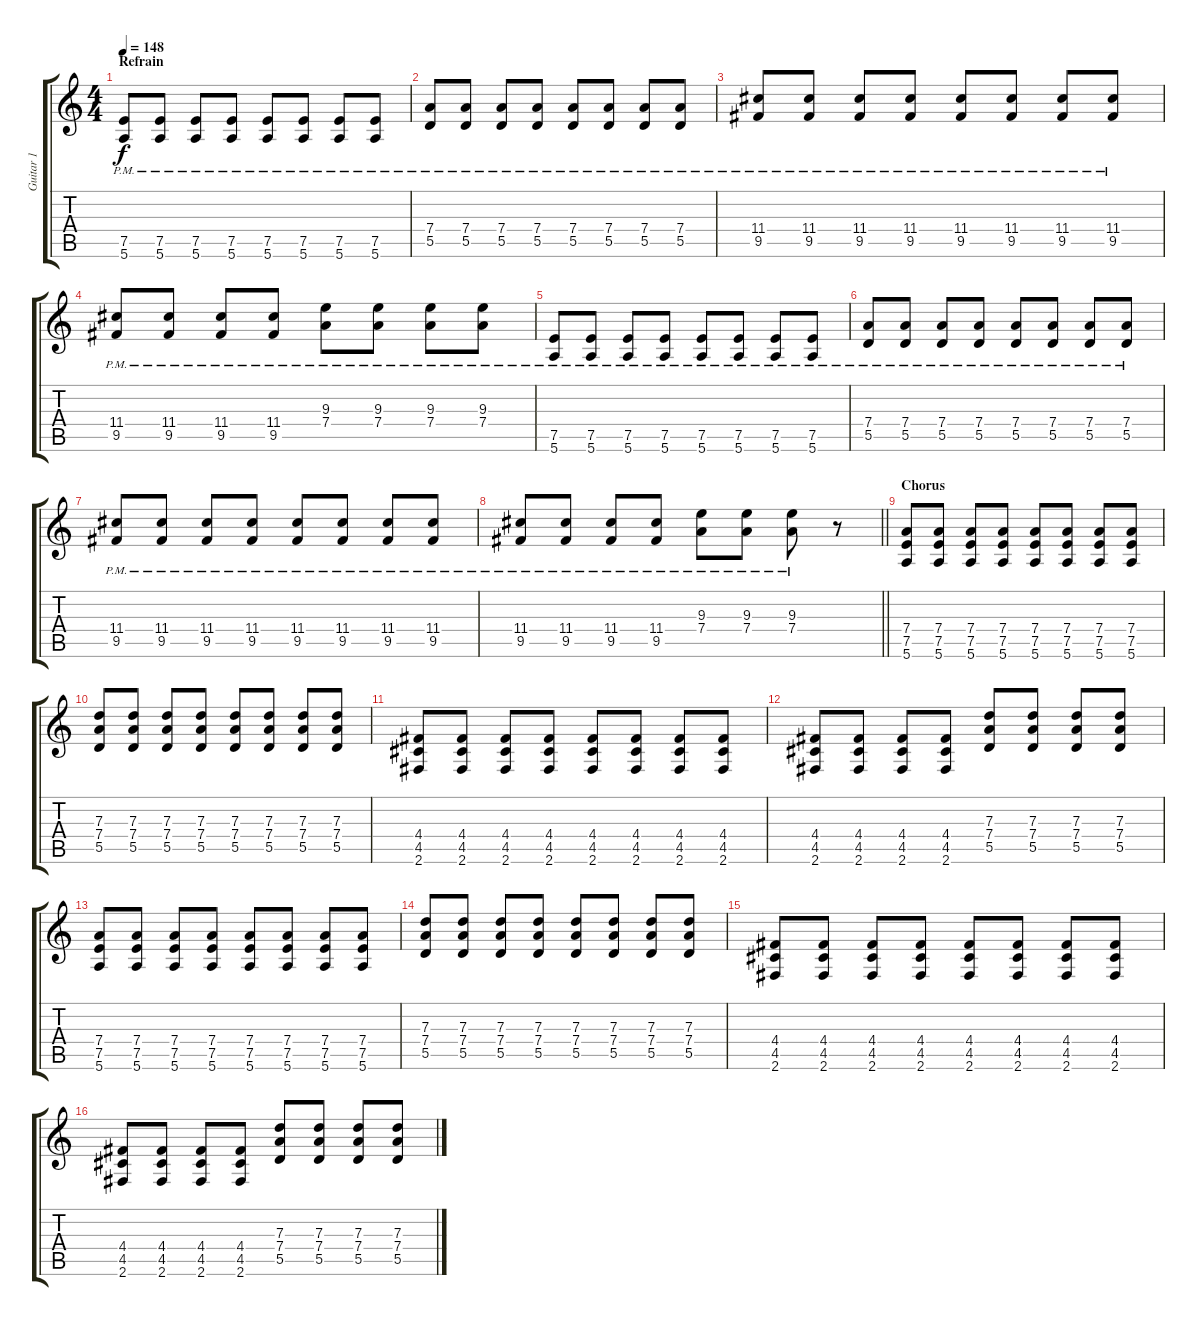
\track ("Guitar 1" "Guitar 1") {instrument distortionguitar}
\staff {score tabs}
\tuning (E4 B3 G3 D3 A2 E2) {hide}
\ts (4 4)
\section ("" "Refrain")
\tempo 148
\clef g2
\ks c
(7.5{pm} 5.6{pm}).8{dy f} (7.5{pm} 5.6{pm}).8 (7.5{pm} 5.6{pm}).8 (7.5{pm} 5.6{pm}).8 (7.5{pm} 5.6{pm}).8 (7.5{pm} 5.6{pm}).8 (7.5{pm} 5.6{pm}).8 (7.5{pm} 5.6{pm}).8 |
(7.4{pm} 5.5{pm}).8 (7.4{pm} 5.5{pm}).8 (7.4{pm} 5.5{pm}).8 (7.4{pm} 5.5{pm}).8 (7.4{pm} 5.5{pm}).8 (7.4{pm} 5.5{pm}).8 (7.4{pm} 5.5{pm}).8 (7.4{pm} 5.5{pm}).8 |
(11.4{pm} 9.5{pm}).8 (11.4{pm} 9.5{pm}).8 (11.4{pm} 9.5{pm}).8 (11.4{pm} 9.5{pm}).8 (11.4{pm} 9.5{pm}).8 (11.4{pm} 9.5{pm}).8 (11.4{pm} 9.5{pm}).8 (11.4{pm} 9.5{pm}).8 |
(11.4{pm} 9.5{pm}).8 (11.4{pm} 9.5{pm}).8 (11.4{pm} 9.5{pm}).8 (11.4{pm} 9.5{pm}).8 (9.3{pm} 7.4{pm}).8 (9.3{pm} 7.4{pm}).8 (9.3{pm} 7.4{pm}).8 (9.3{pm} 7.4{pm}).8 |
(7.5{pm} 5.6{pm}).8 (7.5{pm} 5.6{pm}).8 (7.5{pm} 5.6{pm}).8 (7.5{pm} 5.6{pm}).8 (7.5{pm} 5.6{pm}).8 (7.5{pm} 5.6{pm}).8 (7.5{pm} 5.6{pm}).8 (7.5{pm} 5.6{pm}).8 |
(7.4{pm} 5.5{pm}).8 (7.4{pm} 5.5{pm}).8 (7.4{pm} 5.5{pm}).8 (7.4{pm} 5.5{pm}).8 (7.4{pm} 5.5{pm}).8 (7.4{pm} 5.5{pm}).8 (7.4{pm} 5.5{pm}).8 (7.4{pm} 5.5{pm}).8 |
(11.4{pm} 9.5{pm}).8 (11.4{pm} 9.5{pm}).8 (11.4{pm} 9.5{pm}).8 (11.4{pm} 9.5{pm}).8 (11.4{pm} 9.5{pm}).8 (11.4{pm} 9.5{pm}).8 (11.4{pm} 9.5{pm}).8 (11.4{pm} 9.5{pm}).8 |
\barLineRight lightlight
(11.4{pm} 9.5{pm}).8 (11.4{pm} 9.5{pm}).8 (11.4{pm} 9.5{pm}).8 (11.4{pm} 9.5{pm}).8 (9.3{pm} 7.4{pm}).8 (9.3{pm} 7.4{pm}).8 (9.3{pm} 7.4{pm}).8 r.8 |
\section ("" "Chorus")
(7.4 7.5 5.6).8 (7.4 7.5 5.6).8 (7.4 7.5 5.6).8 (7.4 7.5 5.6).8 (7.4 7.5 5.6).8 (7.4 7.5 5.6).8 (7.4 7.5 5.6).8 (7.4 7.5 5.6).8 |
(7.3 7.4 5.5).8 (7.3 7.4 5.5).8 (7.3 7.4 5.5).8 (7.3 7.4 5.5).8 (7.3 7.4 5.5).8 (7.3 7.4 5.5).8 (7.3 7.4 5.5).8 (7.3 7.4 5.5).8 |
(4.4 4.5 2.6).8 (4.4 4.5 2.6).8 (4.4 4.5 2.6).8 (4.4 4.5 2.6).8 (4.4 4.5 2.6).8 (4.4 4.5 2.6).8 (4.4 4.5 2.6).8 (4.4 4.5 2.6).8 |
(4.4 4.5 2.6).8 (4.4 4.5 2.6).8 (4.4 4.5 2.6).8 (4.4 4.5 2.6).8 (7.3 7.4 5.5).8 (7.3 7.4 5.5).8 (7.3 7.4 5.5).8 (7.3 7.4 5.5).8 |
(7.4 7.5 5.6).8 (7.4 7.5 5.6).8 (7.4 7.5 5.6).8 (7.4 7.5 5.6).8 (7.4 7.5 5.6).8 (7.4 7.5 5.6).8 (7.4 7.5 5.6).8 (7.4 7.5 5.6).8 |
(7.3 7.4 5.5).8 (7.3 7.4 5.5).8 (7.3 7.4 5.5).8 (7.3 7.4 5.5).8 (7.3 7.4 5.5).8 (7.3 7.4 5.5).8 (7.3 7.4 5.5).8 (7.3 7.4 5.5).8 |
(4.4 4.5 2.6).8 (4.4 4.5 2.6).8 (4.4 4.5 2.6).8 (4.4 4.5 2.6).8 (4.4 4.5 2.6).8 (4.4 4.5 2.6).8 (4.4 4.5 2.6).8 (4.4 4.5 2.6).8 |
(4.4 4.5 2.6).8 (4.4 4.5 2.6).8 (4.4 4.5 2.6).8 (4.4 4.5 2.6).8 (7.3 7.4 5.5).8 (7.3 7.4 5.5).8 (7.3 7.4 5.5).8 (7.3 7.4 5.5).8
